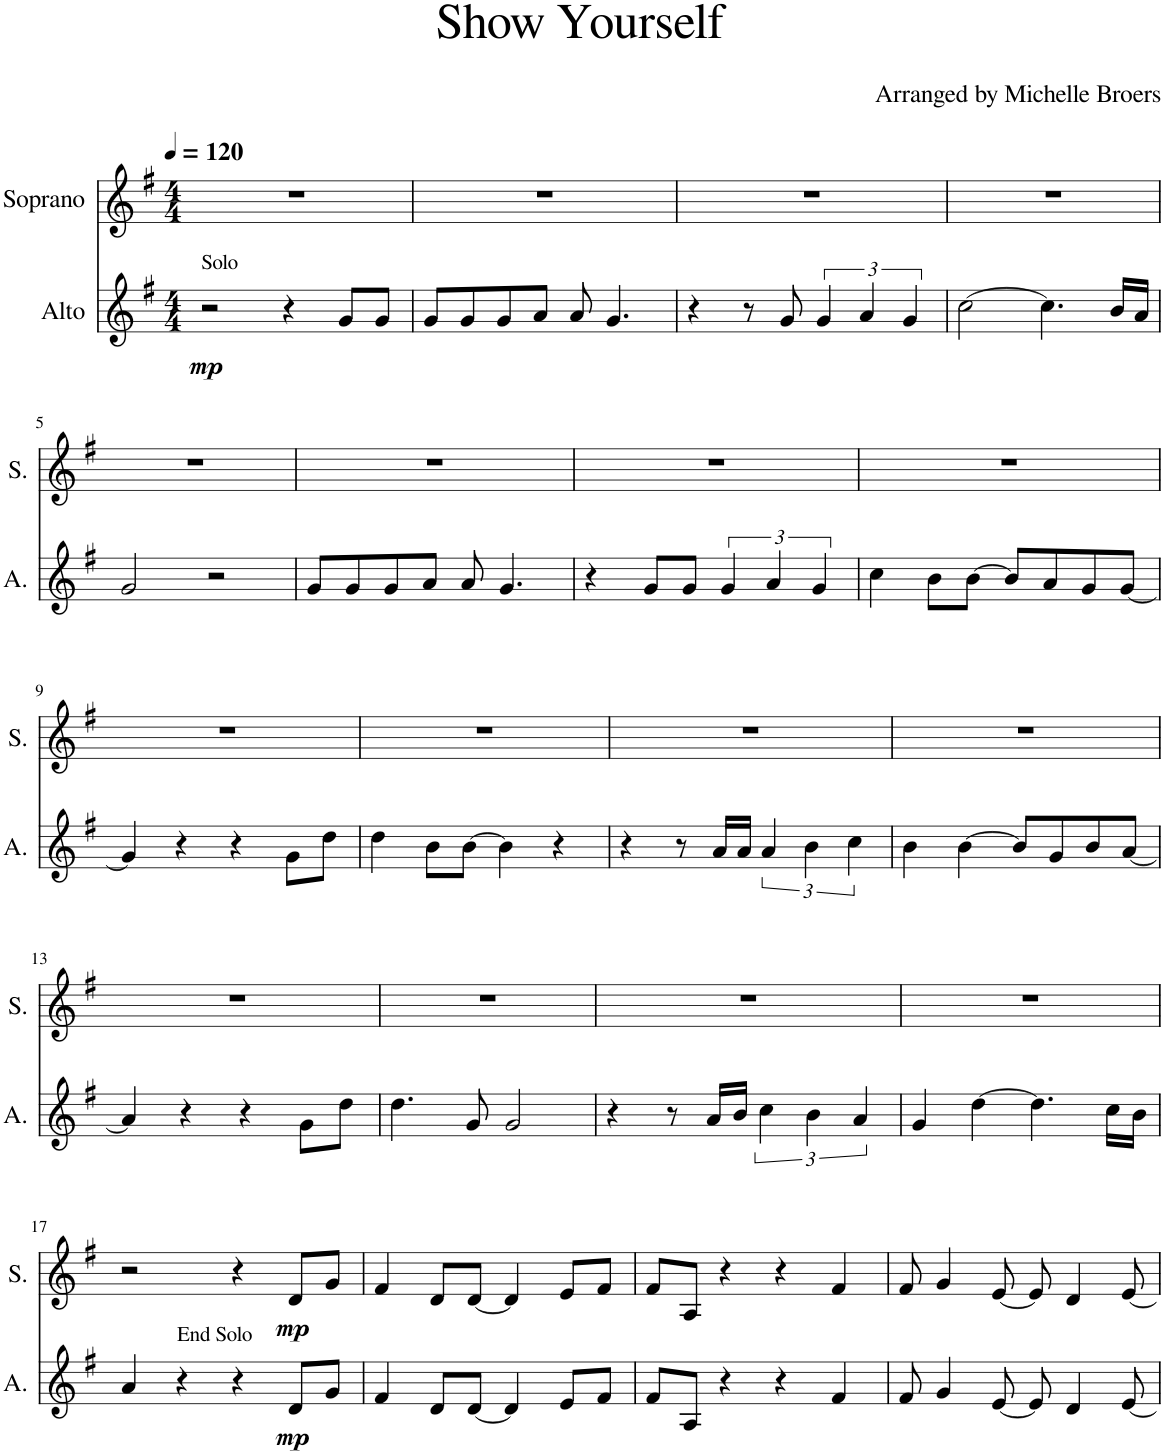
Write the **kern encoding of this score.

**kern	**dynam	**kern	**dynam
*part2	*part2	*part1	*part1
*staff2	*staff2	*staff1	*staff1
*I"Alto	*	*I"Soprano	*
*I'A.	*	*I'S.	*
*clefG2	*	*clefG2	*
*k[f#]	*	*k[f#]	*
*M4/4	*	*M4/4	*
*MM120	*	*MM120	*
=1	=1	=1	=1
!LO:TX:a:t=Solo	!	!	!
!	!LO:DY:b	!	!
2r	mp	1r	.
4r	.	.	.
8g/L	.	.	.
8g/J	.	.	.
=2	=2	=2	=2
8g/L	.	1r	.
8g/	.	.	.
8g/	.	.	.
8a/J	.	.	.
8a/	.	.	.
4.g/	.	.	.
=3	=3	=3	=3
4r	.	1r	.
8r	.	.	.
8g/	.	.	.
6g/	.	.	.
6a/	.	.	.
6g/	.	.	.
=4	=4	=4	=4
[2cc\	.	1r	.
4.cc\]	.	.	.
16b/LL	.	.	.
16a/JJ	.	.	.
!!LO:LB:g=z
=5	=5	=5	=5
2g/	.	1r	.
2r	.	.	.
=6	=6	=6	=6
8g/L	.	1r	.
8g/	.	.	.
8g/	.	.	.
8a/J	.	.	.
8a/	.	.	.
4.g/	.	.	.
=7	=7	=7	=7
4r	.	1r	.
8g/L	.	.	.
8g/J	.	.	.
6g/	.	.	.
6a/	.	.	.
6g/	.	.	.
=8	=8	=8	=8
4cc\	.	1r	.
8b\L	.	.	.
[8b\J	.	.	.
8b/L]	.	.	.
8a/	.	.	.
8g/	.	.	.
[8g/J	.	.	.
!!LO:LB:g=z
=9	=9	=9	=9
4g/]	.	1r	.
4r	.	.	.
4r	.	.	.
8g\L	.	.	.
8dd\J	.	.	.
=10	=10	=10	=10
4dd\	.	1r	.
8b\L	.	.	.
[8b\J	.	.	.
4b\]	.	.	.
4r	.	.	.
=11	=11	=11	=11
4r	.	1r	.
8r	.	.	.
16a/LL	.	.	.
16a/JJ	.	.	.
6a/	.	.	.
6b\	.	.	.
6cc\	.	.	.
=12	=12	=12	=12
4b\	.	1r	.
[4b\	.	.	.
8b/L]	.	.	.
8g/	.	.	.
8b/	.	.	.
[8a/J	.	.	.
!!LO:LB:g=z
=13	=13	=13	=13
4a/]	.	1r	.
4r	.	.	.
4r	.	.	.
8g\L	.	.	.
8dd\J	.	.	.
=14	=14	=14	=14
4.dd\	.	1r	.
8g/	.	.	.
2g/	.	.	.
=15	=15	=15	=15
4r	.	1r	.
8r	.	.	.
16a/LL	.	.	.
16b/JJ	.	.	.
6cc\	.	.	.
6b\	.	.	.
6a/	.	.	.
=16	=16	=16	=16
4g/	.	1r	.
[4dd\	.	.	.
4.dd\]	.	.	.
16cc\LL	.	.	.
16b\JJ	.	.	.
!!LO:LB:g=z
=17	=17	=17	=17
4a/	.	2r	.
!LO:TX:a:t=End Solo	!	!	!
4r	.	.	.
4r	.	4r	.
!	!LO:DY:b	!	!LO:DY:b
8d/L	mp	8d/L	mp
8g/J	.	8g/J	.
=18	=18	=18	=18
4f#/	.	4f#/	.
8d/L	.	8d/L	.
[8d/J	.	[8d/J	.
4d/]	.	4d/]	.
8e/L	.	8e/L	.
8f#/J	.	8f#/J	.
=19	=19	=19	=19
8f#/L	.	8f#/L	.
8A/J	.	8A/J	.
4r	.	4r	.
4r	.	4r	.
4f#/	.	4f#/	.
=20	=20	=20	=20
8f#/	.	8f#/	.
4g/	.	4g/	.
[8e/	.	[8e/	.
8e/]	.	8e/]	.
4d/	.	4d/	.
[8e/	.	[8e/	.
=	=	=	=
*-	*-	*-	*-
